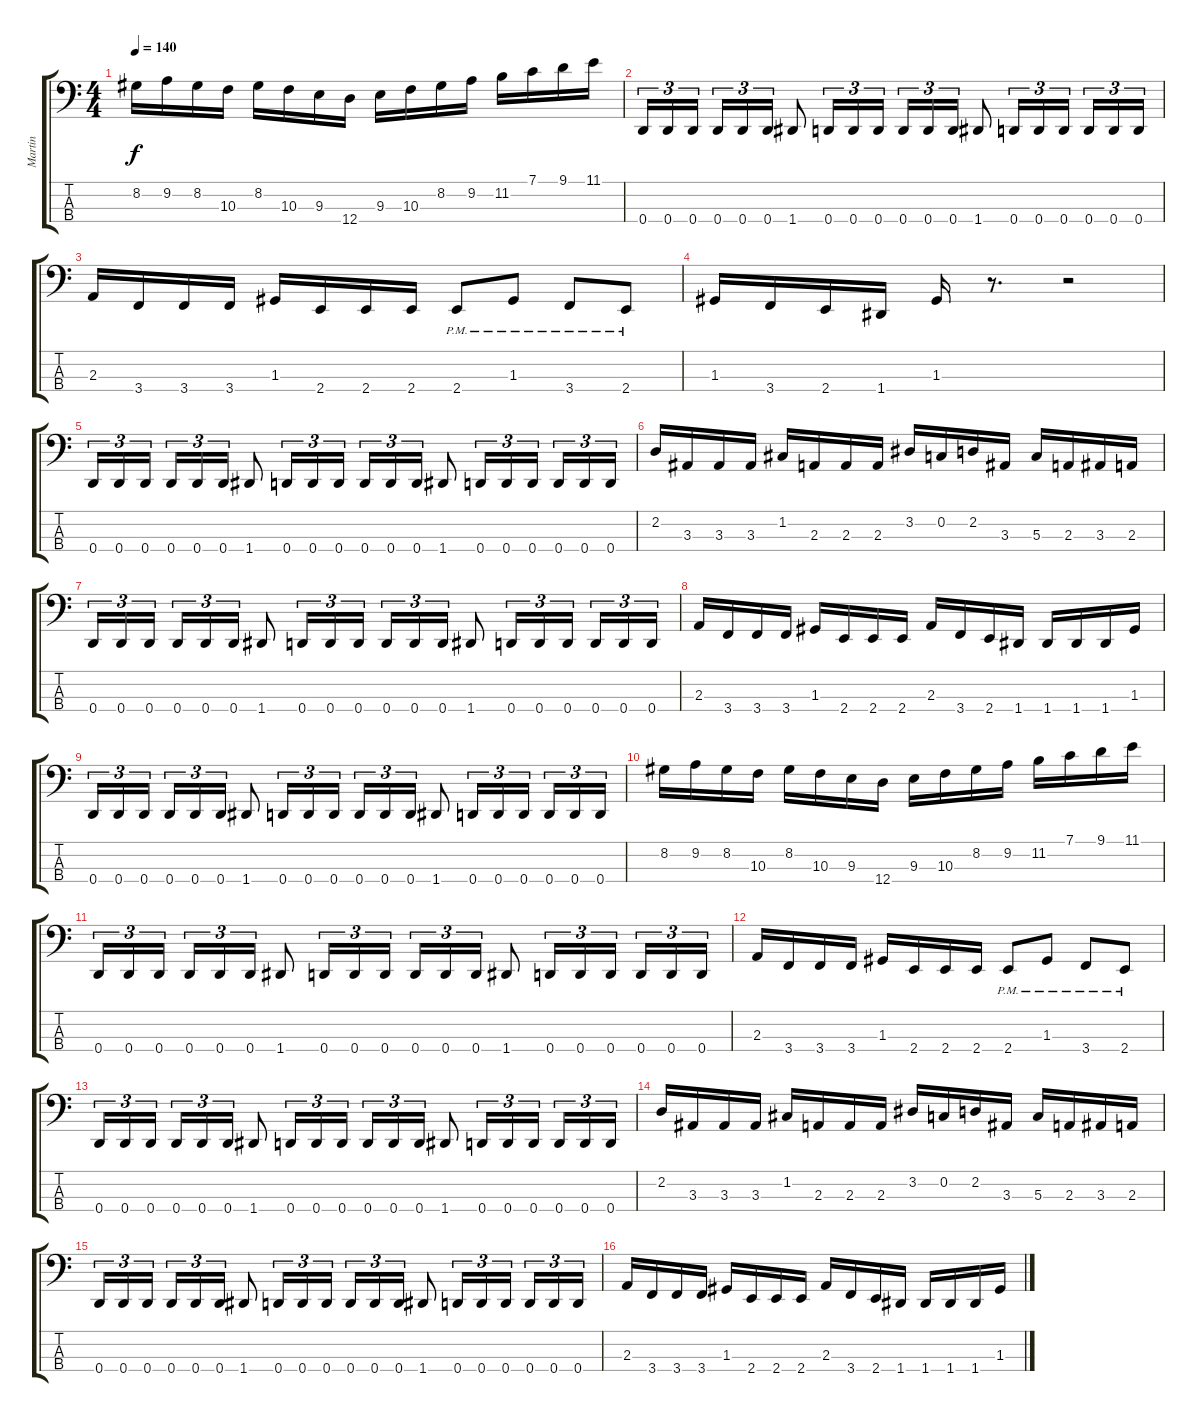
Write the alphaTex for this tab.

\track ("Martin" "Martin") {instrument electricbasspick}
\staff {score tabs}
\tuning (F2 C2 G1 D1) {hide}
\ts (4 4)
\tempo 140
\clef f4
\ks c
8.2.16{dy f} 9.2.16 8.2.16 10.3.16 8.2.16 10.3.16 9.3.16 12.4.16 9.3.16 10.3.16 8.2.16 9.2.16 11.2.16 7.1.16 9.1.16 11.1.16 |
0.4.16{tu (3 2)} 0.4.16{tu (3 2)} 0.4.16{tu (3 2)} 0.4.16{tu (3 2)} 0.4.16{tu (3 2)} 0.4.16{tu (3 2)} 1.4.8 0.4.16{tu (3 2)} 0.4.16{tu (3 2)} 0.4.16{tu (3 2)} 0.4.16{tu (3 2)} 0.4.16{tu (3 2)} 0.4.16{tu (3 2)} 1.4.8 0.4.16{tu (3 2)} 0.4.16{tu (3 2)} 0.4.16{tu (3 2)} 0.4.16{tu (3 2)} 0.4.16{tu (3 2)} 0.4.16{tu (3 2)} |
2.3.16 3.4.16 3.4.16 3.4.16 1.3.16 2.4.16 2.4.16 2.4.16 2.4{pm}.8 1.3{pm}.8 3.4{pm}.8 2.4{pm}.8 |
1.3.16 3.4.16 2.4.16 1.4.16 1.3.16 r.8{d} r.2 |
0.4.16{tu (3 2)} 0.4.16{tu (3 2)} 0.4.16{tu (3 2)} 0.4.16{tu (3 2)} 0.4.16{tu (3 2)} 0.4.16{tu (3 2)} 1.4.8 0.4.16{tu (3 2)} 0.4.16{tu (3 2)} 0.4.16{tu (3 2)} 0.4.16{tu (3 2)} 0.4.16{tu (3 2)} 0.4.16{tu (3 2)} 1.4.8 0.4.16{tu (3 2)} 0.4.16{tu (3 2)} 0.4.16{tu (3 2)} 0.4.16{tu (3 2)} 0.4.16{tu (3 2)} 0.4.16{tu (3 2)} |
2.2.16 3.3.16 3.3.16 3.3.16 1.2.16 2.3.16 2.3.16 2.3.16 3.2.16 0.2.16 2.2.16 3.3.16 5.3.16 2.3.16 3.3.16 2.3.16 |
0.4.16{tu (3 2)} 0.4.16{tu (3 2)} 0.4.16{tu (3 2)} 0.4.16{tu (3 2)} 0.4.16{tu (3 2)} 0.4.16{tu (3 2)} 1.4.8 0.4.16{tu (3 2)} 0.4.16{tu (3 2)} 0.4.16{tu (3 2)} 0.4.16{tu (3 2)} 0.4.16{tu (3 2)} 0.4.16{tu (3 2)} 1.4.8 0.4.16{tu (3 2)} 0.4.16{tu (3 2)} 0.4.16{tu (3 2)} 0.4.16{tu (3 2)} 0.4.16{tu (3 2)} 0.4.16{tu (3 2)} |
2.3.16 3.4.16 3.4.16 3.4.16 1.3.16 2.4.16 2.4.16 2.4.16 2.3.16 3.4.16 2.4.16 1.4.16 1.4.16 1.4.16 1.4.16 1.3.16 |
0.4.16{tu (3 2)} 0.4.16{tu (3 2)} 0.4.16{tu (3 2)} 0.4.16{tu (3 2)} 0.4.16{tu (3 2)} 0.4.16{tu (3 2)} 1.4.8 0.4.16{tu (3 2)} 0.4.16{tu (3 2)} 0.4.16{tu (3 2)} 0.4.16{tu (3 2)} 0.4.16{tu (3 2)} 0.4.16{tu (3 2)} 1.4.8 0.4.16{tu (3 2)} 0.4.16{tu (3 2)} 0.4.16{tu (3 2)} 0.4.16{tu (3 2)} 0.4.16{tu (3 2)} 0.4.16{tu (3 2)} |
8.2.16 9.2.16 8.2.16 10.3.16 8.2.16 10.3.16 9.3.16 12.4.16 9.3.16 10.3.16 8.2.16 9.2.16 11.2.16 7.1.16 9.1.16 11.1.16 |
0.4.16{tu (3 2)} 0.4.16{tu (3 2)} 0.4.16{tu (3 2)} 0.4.16{tu (3 2)} 0.4.16{tu (3 2)} 0.4.16{tu (3 2)} 1.4.8 0.4.16{tu (3 2)} 0.4.16{tu (3 2)} 0.4.16{tu (3 2)} 0.4.16{tu (3 2)} 0.4.16{tu (3 2)} 0.4.16{tu (3 2)} 1.4.8 0.4.16{tu (3 2)} 0.4.16{tu (3 2)} 0.4.16{tu (3 2)} 0.4.16{tu (3 2)} 0.4.16{tu (3 2)} 0.4.16{tu (3 2)} |
2.3.16 3.4.16 3.4.16 3.4.16 1.3.16 2.4.16 2.4.16 2.4.16 2.4{pm}.8 1.3{pm}.8 3.4{pm}.8 2.4{pm}.8 |
0.4.16{tu (3 2)} 0.4.16{tu (3 2)} 0.4.16{tu (3 2)} 0.4.16{tu (3 2)} 0.4.16{tu (3 2)} 0.4.16{tu (3 2)} 1.4.8 0.4.16{tu (3 2)} 0.4.16{tu (3 2)} 0.4.16{tu (3 2)} 0.4.16{tu (3 2)} 0.4.16{tu (3 2)} 0.4.16{tu (3 2)} 1.4.8 0.4.16{tu (3 2)} 0.4.16{tu (3 2)} 0.4.16{tu (3 2)} 0.4.16{tu (3 2)} 0.4.16{tu (3 2)} 0.4.16{tu (3 2)} |
2.2.16 3.3.16 3.3.16 3.3.16 1.2.16 2.3.16 2.3.16 2.3.16 3.2.16 0.2.16 2.2.16 3.3.16 5.3.16 2.3.16 3.3.16 2.3.16 |
0.4.16{tu (3 2)} 0.4.16{tu (3 2)} 0.4.16{tu (3 2)} 0.4.16{tu (3 2)} 0.4.16{tu (3 2)} 0.4.16{tu (3 2)} 1.4.8 0.4.16{tu (3 2)} 0.4.16{tu (3 2)} 0.4.16{tu (3 2)} 0.4.16{tu (3 2)} 0.4.16{tu (3 2)} 0.4.16{tu (3 2)} 1.4.8 0.4.16{tu (3 2)} 0.4.16{tu (3 2)} 0.4.16{tu (3 2)} 0.4.16{tu (3 2)} 0.4.16{tu (3 2)} 0.4.16{tu (3 2)} |
2.3.16 3.4.16 3.4.16 3.4.16 1.3.16 2.4.16 2.4.16 2.4.16 2.3.16 3.4.16 2.4.16 1.4.16 1.4.16 1.4.16 1.4.16 1.3.16
